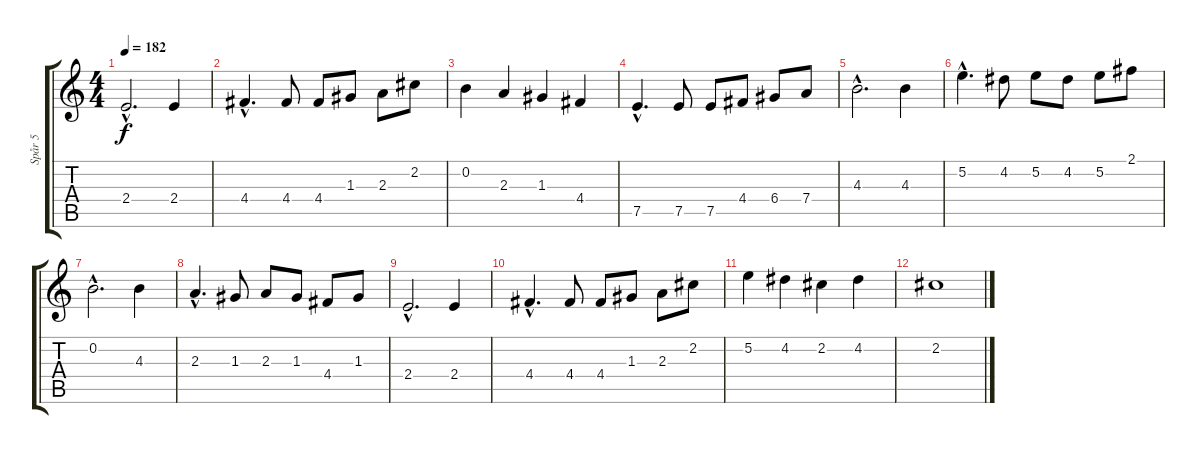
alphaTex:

\track ("Spår 5" "Spår 5") {instrument overdrivenguitar}
\staff {score tabs}
\tuning (E4 B3 G3 D3 A2 E2) {hide}
\ts (4 4)
\tempo 182
\clef g2
\ks c
2.4{hac}.2{d dy f} 2.4.4 |
4.4{hac}.4{d} 4.4.8 4.4.8 1.3.8 2.3.8 2.2.8 |
0.2.4 2.3.4 1.3.4 4.4.4 |
7.5{hac}.4{d} 7.5.8 7.5.8 4.4.8 6.4.8 7.4.8 |
4.3{hac}.2{d} 4.3.4 |
5.2{hac}.4{d} 4.2.8 5.2.8 4.2.8 5.2.8 2.1.8 |
0.2{hac}.2{d} 4.3.4 |
2.3{hac}.4{d} 1.3.8 2.3.8 1.3.8 4.4.8 1.3.8 |
2.4{hac}.2{d} 2.4.4 |
4.4{hac}.4{d} 4.4.8 4.4.8 1.3.8 2.3.8 2.2.8 |
5.2.4 4.2.4 2.2.4 4.2.4 |
2.2.1
